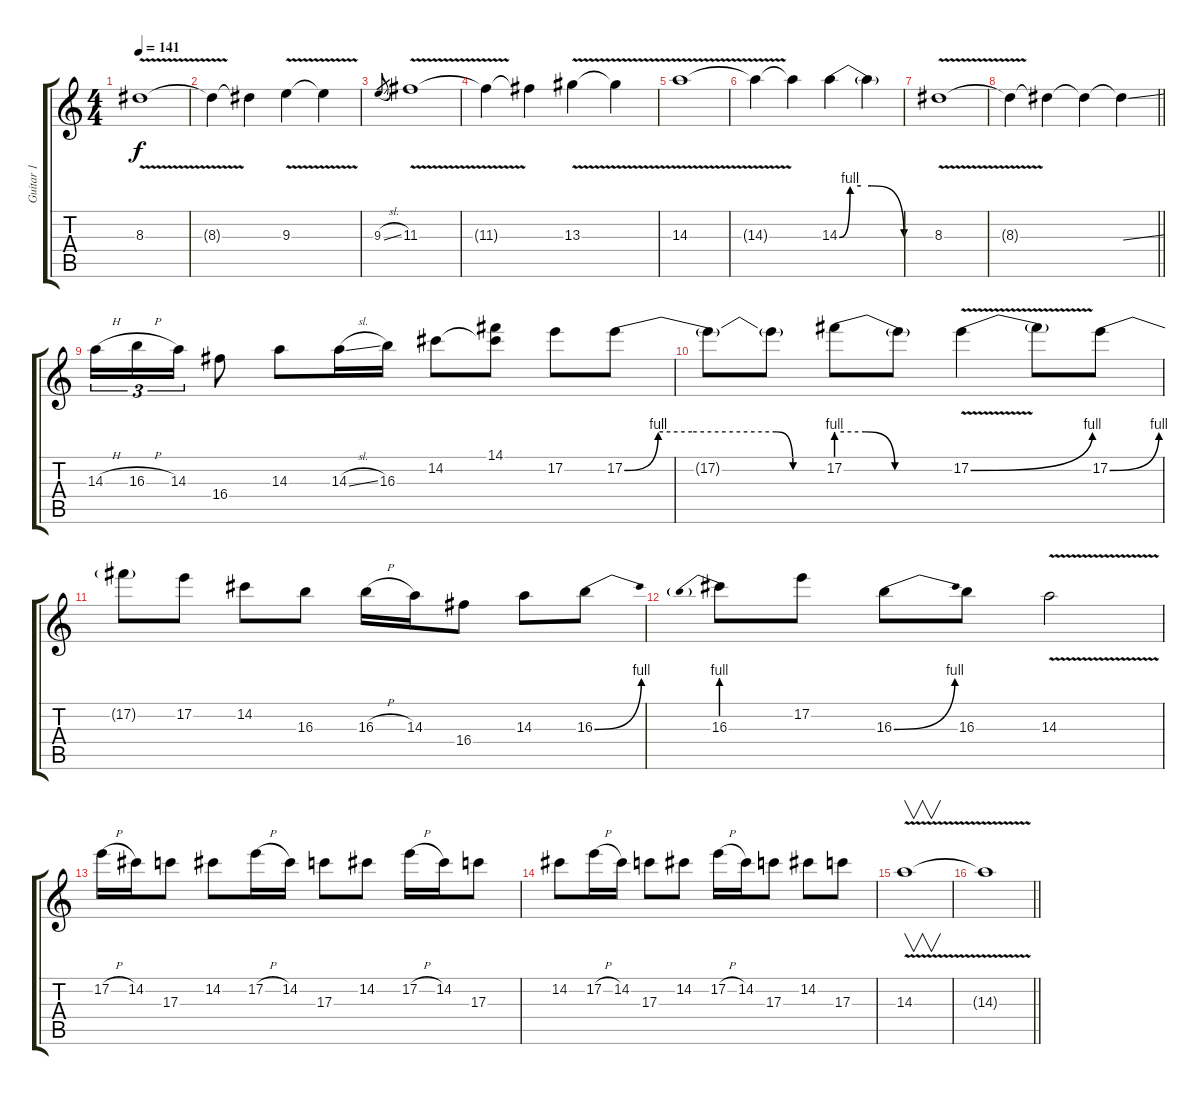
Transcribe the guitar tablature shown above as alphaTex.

\track ("Guitar 1" "Guitar 1") {instrument overdrivenguitar}
\staff {score tabs}
\tuning (E4 B3 G3 D3 A2 E2) {hide}
\ts (4 4)
\tempo 141
\clef g2
\ks c
8.3{v}.1{dy f} |
8.3{t}.4 8.3{t}.4 9.3{v}.4 9.3{t}.4 |
9.3{sl}.8{gr} 11.3{v}.1 |
11.3{t}.4 11.3{t}.4 13.3{v}.4 13.3{t}.4 |
14.3{v}.1 |
14.3{t}.4 14.3{t}.4 14.3{be (custom 0 0 10 4 20 4 30 4 60 0)}.4 14.3{t}.4 |
8.3{v}.1 |
\barLineRight lightlight
8.3{t}.4 8.3{t}.4 8.3{t}.4 8.3{ss t}.4 |
14.3{h}.16{tu (3 2)} 16.3{h}.16{tu (3 2)} 14.3.16{tu (3 2)} 16.4.8 14.3.8 14.3{sl}.16 16.3.16 14.2.8 (14.1 14.2{t}).8 17.2.8 17.2{be (custom 0 0 10 4 20 4 30 4 45 4 50 0 60 0)}.8 |
17.2{t}.8 17.2{t}.8 17.2{be (custom 0 4 15 4 30 0 60 0)}.8 17.2{t}.8 17.2{be (bend 0 0 60 4) v}.4 17.2{t}.8 17.2{be (bend 0 0 60 4)}.8 |
17.2{t}.8 17.2.8 14.2.8 16.3.8 16.3{h}.16 14.3.16 16.4.8 14.3.8 16.3{be (bend 0 0 60 4)}.8 |
16.3{be (prebend 0 4 60 4)}.8 17.2.8 16.3{be (bend 0 0 60 4)}.8 16.3.8 14.3{v}.2 |
17.2{h}.16 14.2.16 17.3.8 14.2.8 17.2{h}.16 14.2.16 17.3.8 14.2.8 17.2{h}.16 14.2.16 17.3.8 |
14.2.8 17.2{h}.16 14.2.16 17.3.8 14.2.8 17.2{h}.16 14.2.16 17.3.8 14.2.8 17.3.8 |
14.3{v}.1{v} |
\barLineRight lightlight
14.3{t}.1
